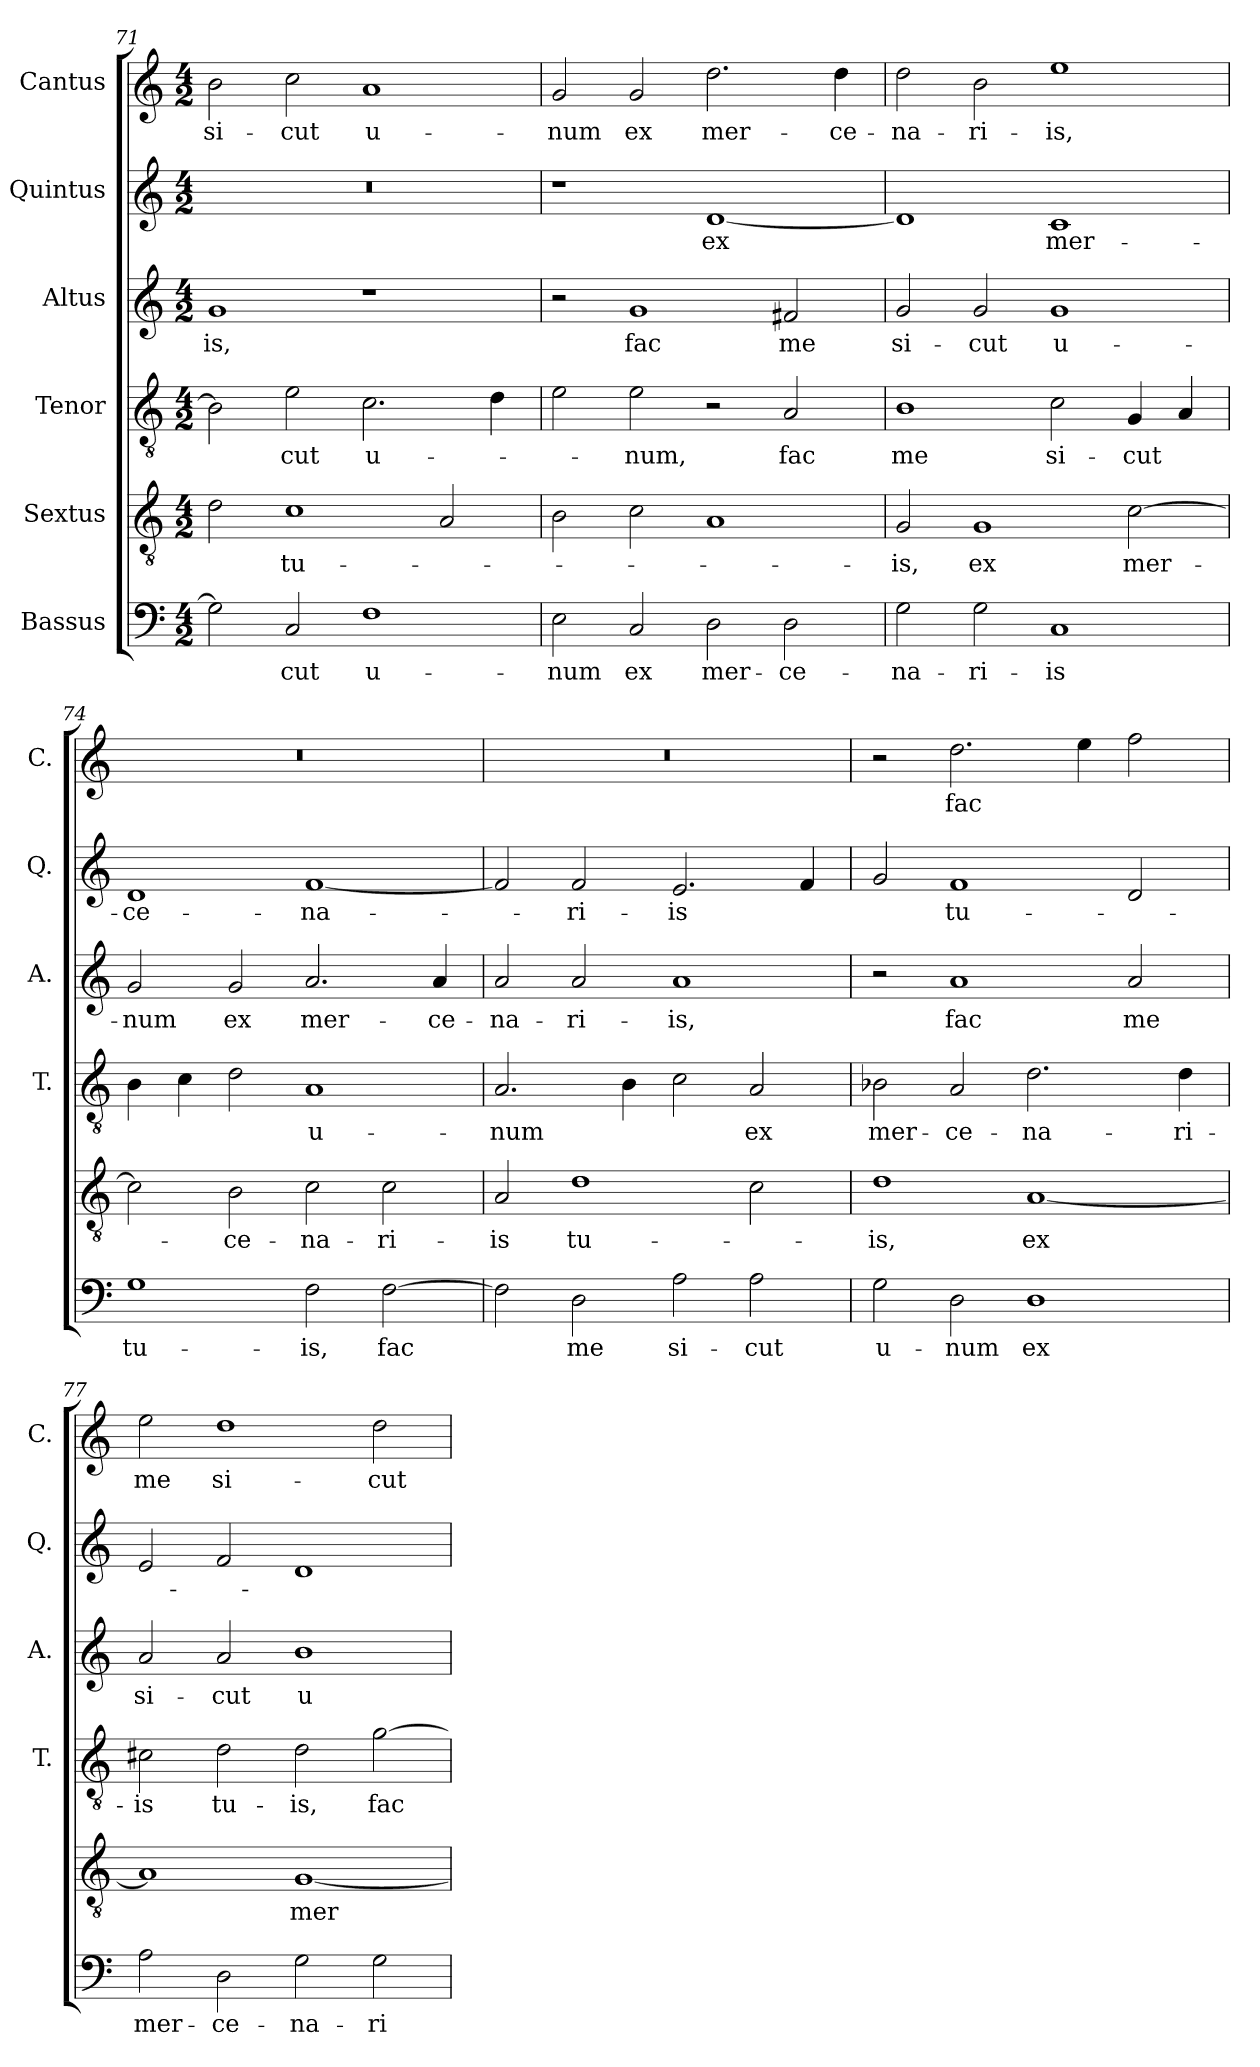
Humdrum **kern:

**kern	**text	**kern	**text	**kern	**text	**kern	**text	**kern	**text	**kern	**text
*part6	*part6	*part5	*part5	*part4	*part4	*part3	*part3	*part2	*part2	*part1	*part1
*staff6	*staff6	*staff5	*staff5	*staff4	*staff4	*staff3	*staff3	*staff2	*staff2	*staff1	*staff1
*I"Bassus	*	*I"Sextus	*	*I"Tenor	*	*I"Altus	*	*I"Quintus	*	*I"Cantus	*
*	*	*	*	*I'T.	*	*I'A.	*	*I'Q.	*	*I'C.	*
*clefF4	*	*clefGv2	*	*clefGv2	*	*clefG2	*	*clefG2	*	*clefG2	*
*k[]	*	*k[]	*	*k[]	*	*k[]	*	*k[]	*	*k[]	*
*M4/2	*	*M4/2	*	*M4/2	*	*M4/2	*	*M4/2	*	*M4/2	*
=71	=71	=71	=71	=71	=71	=71	=71	=71	=71	=71	=71
!	!	!	!	!	!	!	!LO:LY:b	!	!	!	!LO:LY:b
2G\]	.	2d\	.	2B\]	.	1g	-is,	0r	.	2b\	si-
!	!LO:LY:b	!	!LO:LY:b	!	!LO:LY:b	!	!	!	!	!	!LO:LY:b
2C/	-cut	1c	tu-	2e\	-cut	.	.	.	.	2cc\	-cut
!	!LO:LY:b	!	!	!	!LO:LY:b	!	!	!	!	!	!LO:LY:b
1F	u-	.	.	2.c\	u-	1r	.	.	.	1a	u-
.	.	2A/	.	.	.	.	.	.	.	.	.
.	.	.	.	4d\	.	.	.	.	.	.	.
=72	=72	=72	=72	=72	=72	=72	=72	=72	=72	=72	=72
!	!LO:LY:b	!	!	!	!	!	!	!	!	!	!LO:LY:b
2E\	-num	2B\	.	2e\	.	2r	.	1r	.	2g/	-num
!	!LO:LY:b	!	!	!	!LO:LY:b	!	!LO:LY:b	!	!	!	!LO:LY:b
2C/	ex	2c\	.	2e\	-num,	1g	fac	.	.	2g/	ex
!	!LO:LY:b	!	!	!	!	!	!	!	!LO:LY:b	!	!LO:LY:b
2D\	mer-	1A	.	2r	.	.	.	[1d	ex	2.dd\	mer-
!	!LO:LY:b	!	!	!	!LO:LY:b	!	!LO:LY:b	!	!	!	!
2D\	-ce-	.	.	2A/	fac	2f#X/	me	.	.	.	.
!	!	!	!	!	!	!	!	!	!	!	!LO:LY:b
.	.	.	.	.	.	.	.	.	.	4dd\	-ce-
=73	=73	=73	=73	=73	=73	=73	=73	=73	=73	=73	=73
!	!LO:LY:b	!	!LO:LY:b	!	!LO:LY:b	!	!LO:LY:b	!	!	!	!LO:LY:b
2G\	-na-	2G/	-is,	1B	me	2g/	si-	1d]	.	2dd\	-na-
!	!LO:LY:b	!	!LO:LY:b	!	!	!	!LO:LY:b	!	!	!	!LO:LY:b
2G\	-ri-	1G	ex	.	.	2g/	-cut	.	.	2b\	-ri-
!	!LO:LY:b	!	!	!	!LO:LY:b	!	!LO:LY:b	!	!LO:LY:b	!	!LO:LY:b
1C	-is	.	.	2c\	si-	1g	u-	1c	mer-	1ee	-is,
!	!	!	!LO:LY:b	!	!LO:LY:b	!	!	!	!	!	!
.	.	[2c\	mer-	4G/	-cut	.	.	.	.	.	.
.	.	.	.	4A/	.	.	.	.	.	.	.
=74	=74	=74	=74	=74	=74	=74	=74	=74	=74	=74	=74
!	!LO:LY:b	!	!	!	!	!	!LO:LY:b	!	!LO:LY:b	!	!
1G	tu-	2c\]	.	4B\	.	2g/	-num	1d	-ce-	0r	.
.	.	.	.	4c\	.	.	.	.	.	.	.
!	!	!	!LO:LY:b	!	!	!	!LO:LY:b	!	!	!	!
.	.	2B\	-ce-	2d\	.	2g/	ex	.	.	.	.
!	!LO:LY:b	!	!LO:LY:b	!	!LO:LY:b	!	!LO:LY:b	!	!LO:LY:b	!	!
2F\	-is,	2c\	-na-	1A	u-	2.a/	mer-	[1f	-na-	.	.
!	!LO:LY:b	!	!LO:LY:b	!	!	!	!	!	!	!	!
[2F\	fac	2c\	-ri-	.	.	.	.	.	.	.	.
!	!	!	!	!	!	!	!LO:LY:b	!	!	!	!
.	.	.	.	.	.	4a/	-ce-	.	.	.	.
=75	=75	=75	=75	=75	=75	=75	=75	=75	=75	=75	=75
!	!	!	!LO:LY:b	!	!LO:LY:b	!	!LO:LY:b	!	!	!	!
2F\]	.	2A/	-is	2.A/	-num	2a/	-na-	2f/]	.	0r	.
!	!LO:LY:b	!	!LO:LY:b	!	!	!	!LO:LY:b	!	!LO:LY:b	!	!
2D\	me	1d	tu-	.	.	2a/	-ri-	2f/	-ri-	.	.
.	.	.	.	4B\	.	.	.	.	.	.	.
!	!LO:LY:b	!	!	!	!	!	!LO:LY:b	!	!LO:LY:b	!	!
2A\	si-	.	.	2c\	.	1a	-is,	2.e/	-is	.	.
!	!LO:LY:b	!	!	!	!LO:LY:b	!	!	!	!	!	!
2A\	-cut	2c\	.	2A/	ex	.	.	.	.	.	.
.	.	.	.	.	.	.	.	4f/	.	.	.
!!LO:LB:g=z
=76	=76	=76	=76	=76	=76	=76	=76	=76	=76	=76	=76
!	!LO:LY:b	!	!LO:LY:b	!	!LO:LY:b	!	!	!	!	!	!
2G\	u-	1d	-is,	2B-X\	mer-	2r	.	2g/	.	2r	.
!	!LO:LY:b	!	!	!	!LO:LY:b	!	!LO:LY:b	!	!LO:LY:b	!	!LO:LY:b
2D\	-num	.	.	2A/	-ce-	1a	fac	1f	tu-	2.dd\	fac
!	!LO:LY:b	!	!LO:LY:b	!	!LO:LY:b	!	!	!	!	!	!
1D	ex	[1A	ex	2.d\	-na-	.	.	.	.	.	.
.	.	.	.	.	.	.	.	.	.	4ee\	.
!	!	!	!	!	!	!	!LO:LY:b	!	!	!	!
.	.	.	.	.	.	2a/	me	2d/	.	2ff\	.
!	!	!	!	!	!LO:LY:b	!	!	!	!	!	!
.	.	.	.	4d\	-ri-	.	.	.	.	.	.
=77	=77	=77	=77	=77	=77	=77	=77	=77	=77	=77	=77
!	!LO:LY:b	!	!	!	!LO:LY:b	!	!LO:LY:b	!	!	!	!LO:LY:b
2A\	mer-	1A]	.	2c#X\	-is	2a/	si-	2e/	.	2ee\	me
!	!LO:LY:b	!	!	!	!LO:LY:b	!	!LO:LY:b	!	!	!	!LO:LY:b
2D\	-ce-	.	.	2d\	tu-	2a/	-cut	2f/	.	1dd	si-
!	!LO:LY:b	!	!LO:LY:b	!	!LO:LY:b	!	!LO:LY:b	!	!	!	!
2G\	-na-	[1G	mer-	2d\	-is,	1b	u-	1d	.	.	.
!	!LO:LY:b	!	!	!	!LO:LY:b	!	!	!	!	!	!LO:LY:b
2G\	-ri-	.	.	[2g\	fac	.	.	.	.	2dd\	-cut
=	=	=	=	=	=	=	=	=	=	=	=
*-	*-	*-	*-	*-	*-	*-	*-	*-	*-	*-	*-
